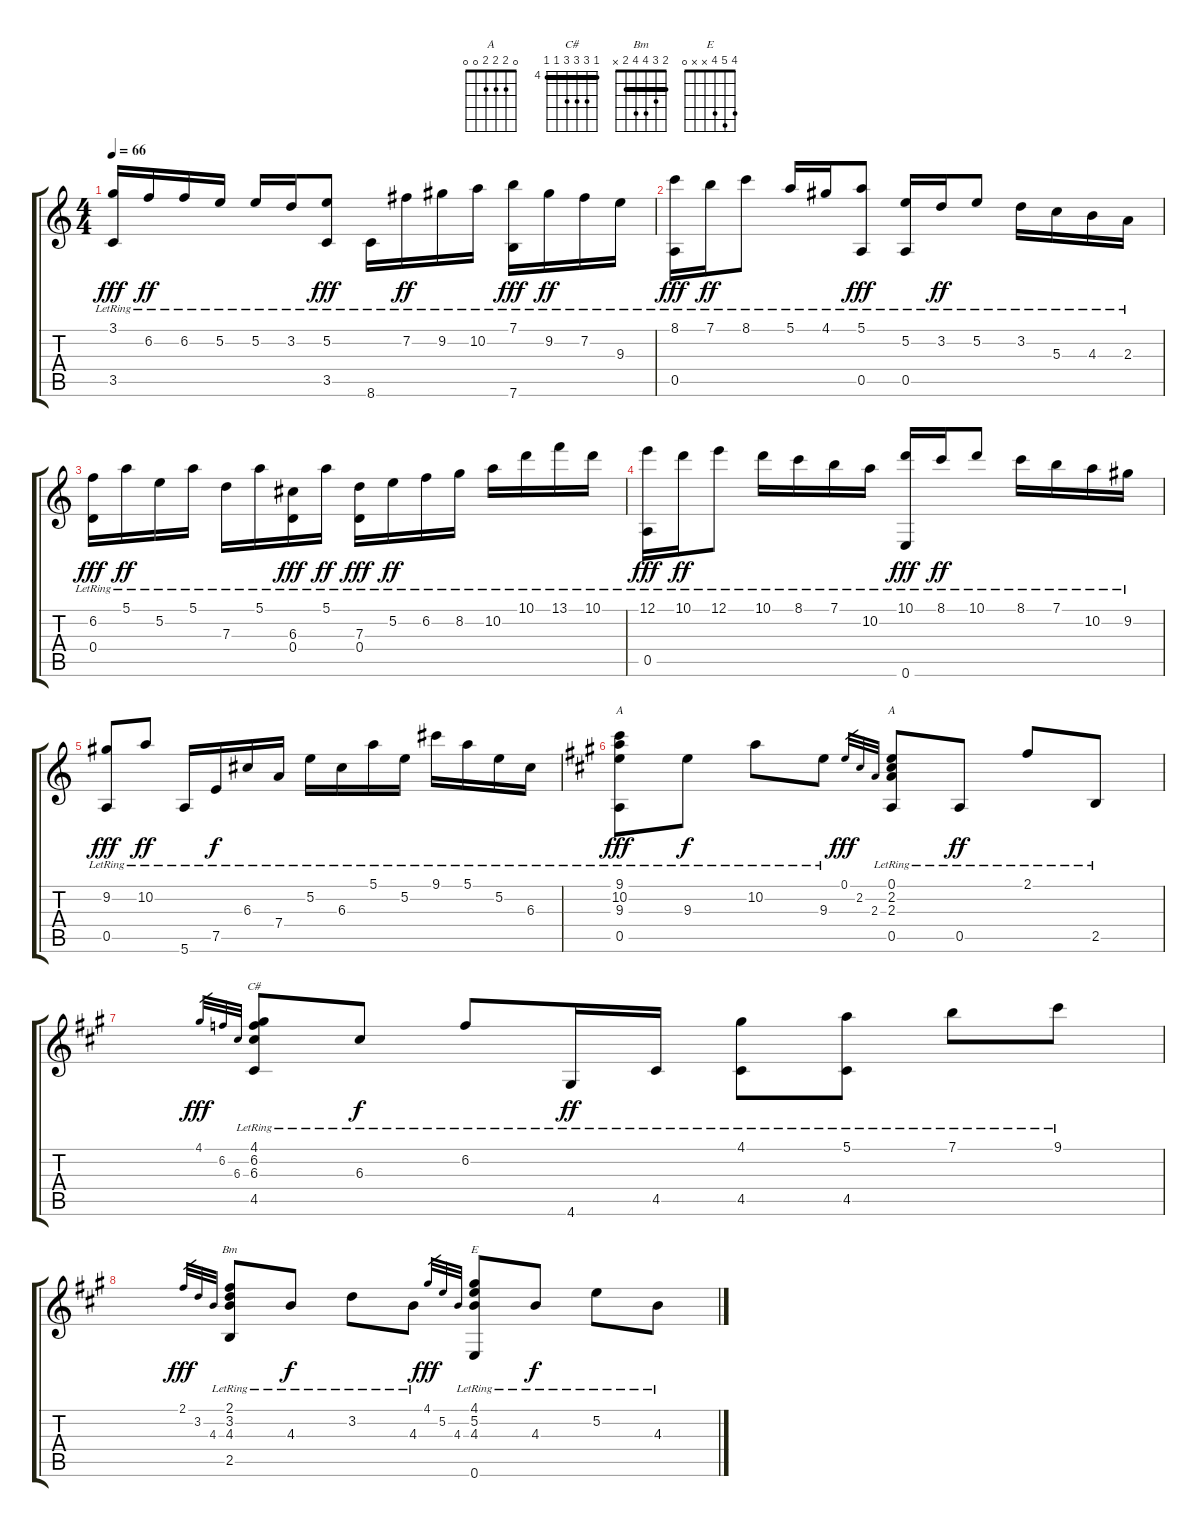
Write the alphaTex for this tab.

\track "" {instrument acousticguitarnylon}
\staff {score tabs}
\tuning (E4 B3 G3 D3 A2 E2) {hide}
\chord ("A" 9 10 9 x 0 x) {firstfret 9}
\chord ("A" 0 2 2 2 0 0)
\chord ("C#" 4 6 6 6 4 4) {firstfret 4 barre 4}
\chord ("Bm" 2 3 4 4 2 x) {barre 2}
\chord ("E" 4 5 4 x x 0)
\ts (4 4)
\tempo 66
\clef g2
\ks c
(3.1{lr} 3.5{lr}).16{dy fff} 6.2{lr}.16{dy ff} 6.2{lr}.16 5.2{lr}.16 5.2{lr}.16 3.2{lr}.16 (5.2{lr} 3.5{lr}).8{dy fff} 8.6{lr}.16 7.2{lr}.16{dy ff} 9.2{lr}.16 10.2{lr}.16 (7.1{lr} 7.6{lr}).16{dy fff} 9.2{lr}.16{dy ff} 7.2{lr}.16 9.3{lr}.16 |
(8.1{lr} 0.5{lr}).16{dy fff} 7.1{lr}.16{dy ff} 8.1{lr}.8 5.1{lr}.16 4.1{lr}.16 (5.1{lr} 0.5{lr}).8{dy fff} (5.2{lr} 0.5{lr}).16 3.2{lr}.16{dy ff} 5.2{lr}.8 3.2{lr}.16 5.3{lr}.16 4.3{lr}.16 2.3{lr}.16 |
(6.2{lr} 0.4{lr}).16{dy fff} 5.1{lr}.16{dy ff} 5.2{lr}.16 5.1{lr}.16 7.3{lr}.16 5.1{lr}.16 (6.3{lr} 0.4{lr}).16{dy fff} 5.1{lr}.16{dy ff} (7.3{lr} 0.4{lr}).16{dy fff} 5.2{lr}.16{dy ff} 6.2{lr}.16 8.2{lr}.16 10.2{lr}.16 10.1{lr}.16 13.1{lr}.16 10.1{lr}.16 |
(12.1{lr} 0.5{lr}).16{dy fff} 10.1{lr}.16{dy ff} 12.1{lr}.8 10.1{lr}.16 8.1{lr}.16 7.1{lr}.16 10.2{lr}.16 (10.1{lr} 0.6{lr}).16{dy fff} 8.1{lr}.16{dy ff} 10.1{lr}.8 8.1{lr}.16 7.1{lr}.16 10.2{lr}.16 9.2{lr}.16 |
(9.2{lr} 0.5{lr}).8{dy fff} 10.2{lr}.8{dy ff} 5.6{lr}.16{volume 16} 7.5{lr}.16{dy f} 6.3{lr}.16 7.4{lr}.16 5.2{lr}.16 6.3{lr}.16 5.1{lr}.16 5.2{lr}.16 9.1{lr}.16 5.1{lr}.16 5.2{lr}.16 6.3{lr}.16 |
\ks a
(9.1{lr} 10.2{lr} 9.3{lr} 0.5{lr}).8{ch "A" dy fff} 9.3{lr}.8{dy f} 10.2{lr}.8 9.3{lr}.8 0.1.32{gr dy fff} 2.2.32{gr} 2.3.32{gr} (0.1{lr} 2.2{lr} 2.3{lr} 0.5{lr}).8{ch "A"} 0.5{lr}.8{dy ff} 2.1{lr}.8 2.5{lr}.8 |
4.1.32{gr dy fff} 6.2.32{gr} 6.3.32{gr} (4.1{lr} 6.2{lr} 6.3{lr} 4.5{lr}).8{ch "C#"} 6.3{lr}.8{dy f} 6.2{lr}.8 4.6{lr}.16{dy ff} 4.5{lr}.16 (4.1{lr} 4.5{lr}).8 (5.1{lr} 4.5{lr}).8 7.1{lr}.8 9.1{lr}.8 |
2.1.32{gr dy fff} 3.2.32{gr} 4.3.32{gr} (2.1{lr} 3.2{lr} 4.3{lr} 2.5{lr}).8{ch "Bm"} 4.3{lr}.8{dy f} 3.2{lr}.8 4.3{lr}.8 4.1.32{gr dy fff} 5.2.32{gr} 4.3.32{gr} (4.1{lr} 5.2{lr} 4.3{lr} 0.6{lr}).8{ch "E"} 4.3{lr}.8{dy f} 5.2{lr}.8 4.3{lr}.8
